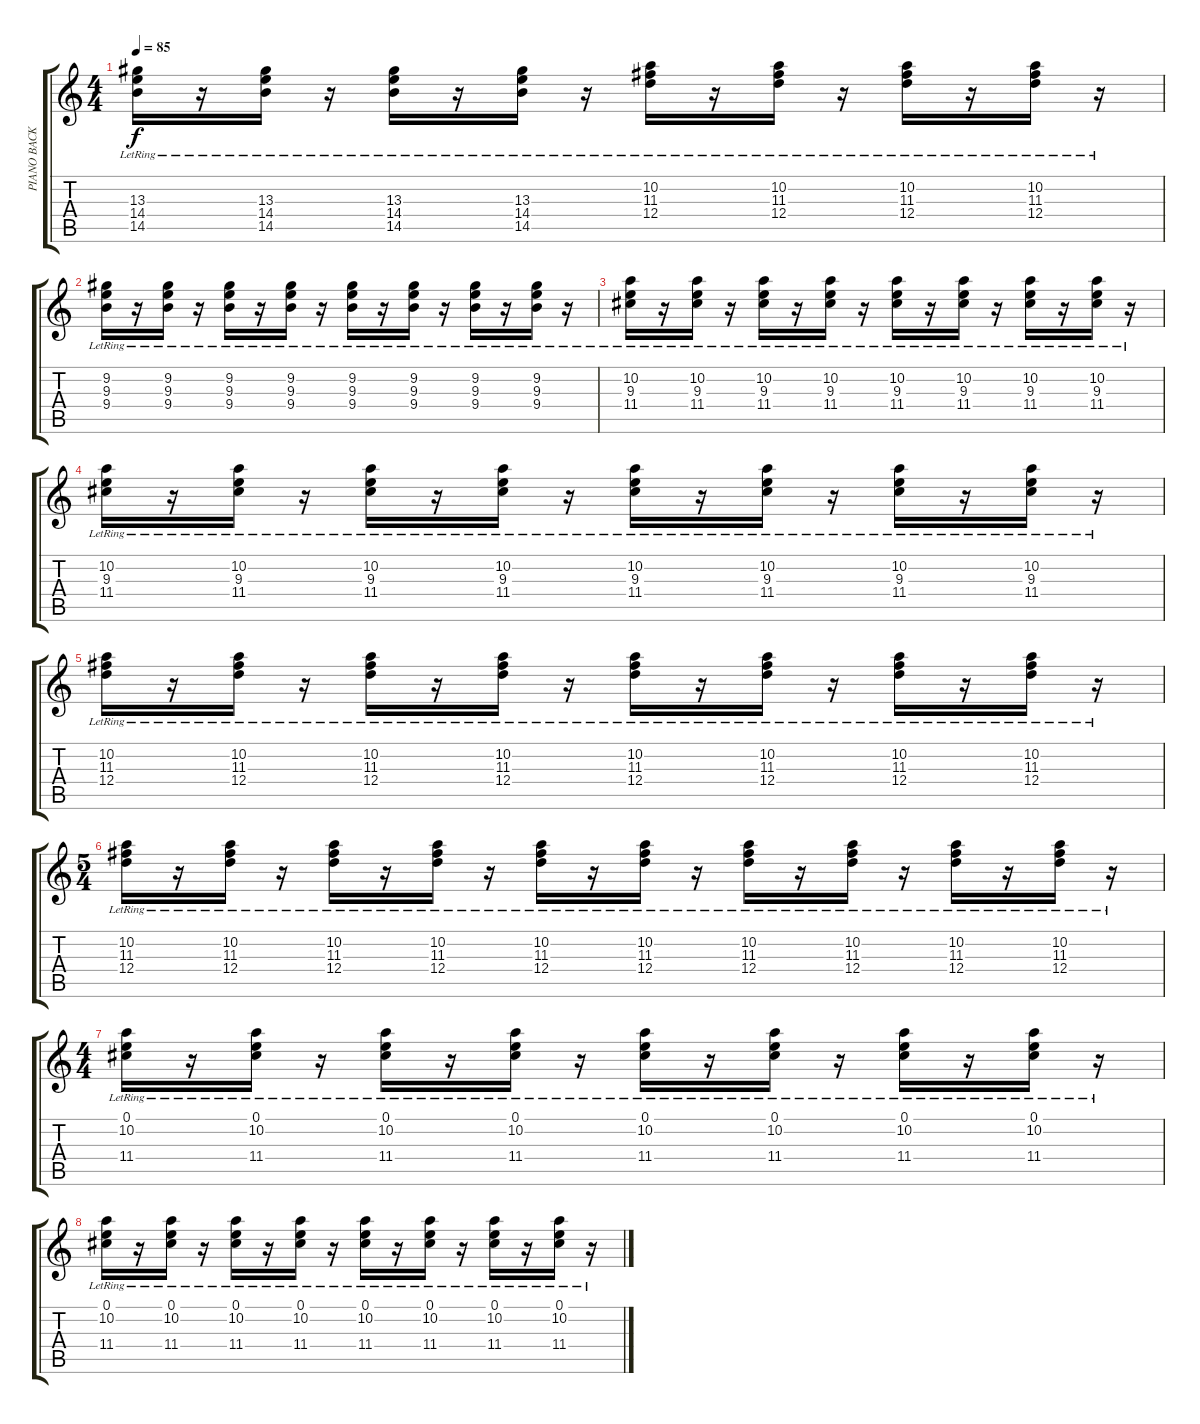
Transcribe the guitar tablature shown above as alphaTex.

\track ("PIANO BACKING 2" "PIANO BACK") {instrument acousticguitarnylon}
\staff {score tabs}
\tuning (E4 B3 G3 D3 A2 E2) {hide}
\ts (4 4)
\tempo 85
\clef g2
\ks c
(13.3{lr} 14.4{lr} 14.5{lr}).16{dy f} r.16 (13.3{lr} 14.4{lr} 14.5{lr}).16 r.16 (13.3{lr} 14.4{lr} 14.5{lr}).16 r.16 (13.3{lr} 14.4{lr} 14.5{lr}).16 r.16 (10.2{lr} 11.3{lr} 12.4{lr}).16 r.16 (10.2{lr} 11.3{lr} 12.4{lr}).16 r.16 (10.2{lr} 11.3{lr} 12.4{lr}).16 r.16 (10.2{lr} 11.3{lr} 12.4{lr}).16 r.16 |
(9.2{lr} 9.3{lr} 9.4{lr}).16 r.16 (9.2{lr} 9.3{lr} 9.4{lr}).16 r.16 (9.2{lr} 9.3{lr} 9.4{lr}).16 r.16 (9.2{lr} 9.3{lr} 9.4{lr}).16 r.16 (9.2{lr} 9.3{lr} 9.4{lr}).16 r.16 (9.2{lr} 9.3{lr} 9.4{lr}).16 r.16 (9.2{lr} 9.3{lr} 9.4{lr}).16 r.16 (9.2{lr} 9.3{lr} 9.4{lr}).16 r.16 |
(10.2{lr} 9.3{lr} 11.4{lr}).16 r.16 (10.2{lr} 9.3{lr} 11.4{lr}).16 r.16 (10.2{lr} 9.3{lr} 11.4{lr}).16 r.16 (10.2{lr} 9.3{lr} 11.4{lr}).16 r.16 (10.2{lr} 9.3{lr} 11.4{lr}).16 r.16 (10.2{lr} 9.3{lr} 11.4{lr}).16 r.16 (10.2{lr} 9.3{lr} 11.4{lr}).16 r.16 (10.2{lr} 9.3{lr} 11.4{lr}).16 r.16 |
(10.2{lr} 9.3{lr} 11.4{lr}).16 r.16 (10.2{lr} 9.3{lr} 11.4{lr}).16 r.16 (10.2{lr} 9.3{lr} 11.4{lr}).16 r.16 (10.2{lr} 9.3{lr} 11.4{lr}).16 r.16 (10.2{lr} 9.3{lr} 11.4{lr}).16 r.16 (10.2{lr} 9.3{lr} 11.4{lr}).16 r.16 (10.2{lr} 9.3{lr} 11.4{lr}).16 r.16 (10.2{lr} 9.3{lr} 11.4{lr}).16 r.16 |
(10.2{lr} 11.3{lr} 12.4{lr}).16 r.16 (10.2{lr} 11.3{lr} 12.4{lr}).16 r.16 (10.2{lr} 11.3{lr} 12.4{lr}).16 r.16 (10.2{lr} 11.3{lr} 12.4{lr}).16 r.16 (10.2{lr} 11.3{lr} 12.4{lr}).16 r.16 (10.2{lr} 11.3{lr} 12.4{lr}).16 r.16 (10.2{lr} 11.3{lr} 12.4{lr}).16 r.16 (10.2{lr} 11.3{lr} 12.4{lr}).16 r.16 |
\ts (5 4)
(10.2{lr} 11.3{lr} 12.4{lr}).16 r.16 (10.2{lr} 11.3{lr} 12.4{lr}).16 r.16 (10.2{lr} 11.3{lr} 12.4{lr}).16 r.16 (10.2{lr} 11.3{lr} 12.4{lr}).16 r.16 (10.2{lr} 11.3{lr} 12.4{lr}).16 r.16 (10.2{lr} 11.3{lr} 12.4{lr}).16 r.16 (10.2{lr} 11.3{lr} 12.4{lr}).16 r.16 (10.2{lr} 11.3{lr} 12.4{lr}).16 r.16 (10.2{lr} 11.3{lr} 12.4{lr}).16 r.16 (10.2{lr} 11.3{lr} 12.4{lr}).16 r.16 |
\ts (4 4)
(0.1{lr} 10.2{lr} 11.4{lr}).16 r.16 (0.1{lr} 10.2{lr} 11.4{lr}).16 r.16 (0.1{lr} 10.2{lr} 11.4{lr}).16 r.16 (0.1{lr} 10.2{lr} 11.4{lr}).16 r.16 (0.1{lr} 10.2{lr} 11.4{lr}).16 r.16 (0.1{lr} 10.2{lr} 11.4{lr}).16 r.16 (0.1{lr} 10.2{lr} 11.4{lr}).16 r.16 (0.1{lr} 10.2{lr} 11.4{lr}).16 r.16 |
(0.1{lr} 10.2{lr} 11.4{lr}).16 r.16 (0.1{lr} 10.2{lr} 11.4{lr}).16 r.16 (0.1{lr} 10.2{lr} 11.4{lr}).16 r.16 (0.1{lr} 10.2{lr} 11.4{lr}).16 r.16 (0.1{lr} 10.2{lr} 11.4{lr}).16 r.16 (0.1{lr} 10.2{lr} 11.4{lr}).16 r.16 (0.1{lr} 10.2{lr} 11.4{lr}).16 r.16 (0.1{lr} 10.2{lr} 11.4{lr}).16 r.16
